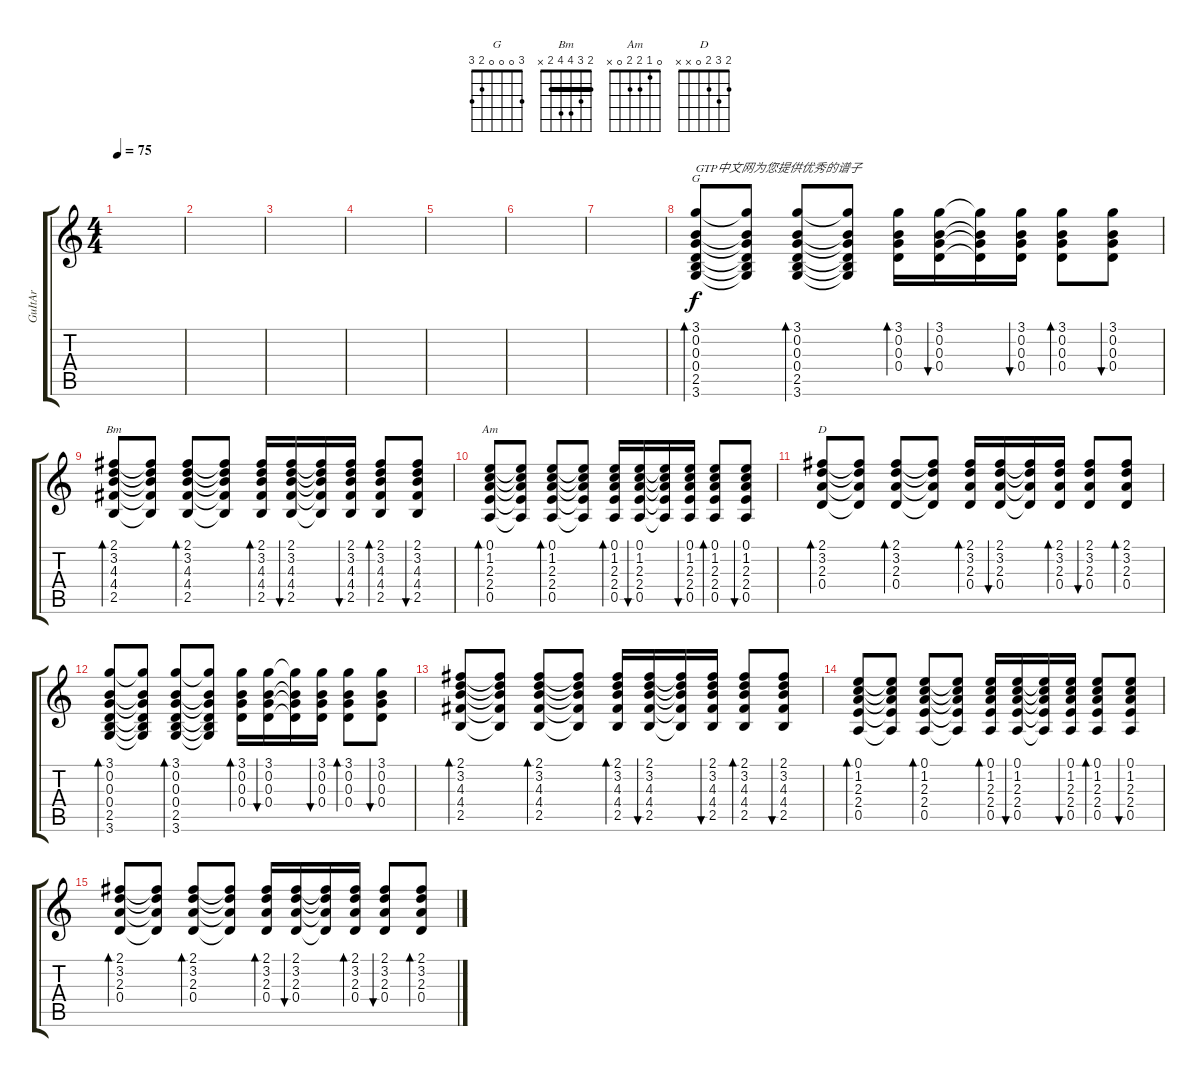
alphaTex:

\track ("GuItAr" "GuItAr") {instrument acousticguitarsteel}
\staff {score tabs}
\tuning (E4 B3 G3 D3 A2 E2) {hide}
\chord ("G" 3 0 0 0 2 3)
\chord ("Bm" 2 3 4 4 2 x) {barre 2}
\chord ("Am" 0 1 2 2 0 x)
\chord ("D" 2 3 2 0 x x)
\ts (4 4)
\tempo 75
\clef g2
\ks c
|
|
|
|
|
|
|
(3.1 0.2 0.3 0.4 2.5 3.6).8{bd 60 ch "G" txt "GTP中文网为您提供优秀的谱子"} (3.1{t} 0.2{t} 0.3{t} 0.4{t} 2.5{t} 3.6{t}).8 (3.1 0.2 0.3 0.4 2.5 3.6).8{bd 60} (3.1{t} 0.2{t} 0.3{t} 0.4{t} 2.5{t} 3.6{t}).8 (3.1 0.2 0.3 0.4).16{bd 60} (3.1 0.2 0.3 0.4).16{bu 60} (3.1{t} 0.2{t} 0.3{t} 0.4{t}).16 (3.1 0.2 0.3 0.4).16{bu 60} (3.1 0.2 0.3 0.4).8{bd 60} (3.1 0.2 0.3 0.4).8{bu 60} |
(2.1 3.2 4.3 4.4 2.5).8{bd 30 ch "Bm"} (2.1{t} 3.2{t} 4.3{t} 4.4{t} 2.5{t}).8 (2.1 3.2 4.3 4.4 2.5).8{bd 30} (2.1{t} 3.2{t} 4.3{t} 4.4{t} 2.5{t}).8 (2.1 3.2 4.3 4.4 2.5).16{bd 30} (2.1 3.2 4.3 4.4 2.5).16{bu 30} (2.1{t} 3.2{t} 4.3{t} 4.4{t} 2.5{t}).16 (2.1 3.2 4.3 4.4 2.5).16{bu 30} (2.1 3.2 4.3 4.4 2.5).8{bd 30} (2.1 3.2 4.3 4.4 2.5).8{bu 30} |
(0.1 1.2 2.3 2.4 0.5).8{bd 30 ch "Am"} (0.1{t} 1.2{t} 2.3{t} 2.4{t} 0.5{t}).8 (0.1 1.2 2.3 2.4 0.5).8{bd 30} (0.1{t} 1.2{t} 2.3{t} 2.4{t} 0.5{t}).8 (0.1 1.2 2.3 2.4 0.5).16{bd 30} (0.1 1.2 2.3 2.4 0.5).16{bu 30} (0.1{t} 1.2{t} 2.3{t} 2.4{t} 0.5{t}).16 (0.1 1.2 2.3 2.4 0.5).16{bu 30} (0.1 1.2 2.3 2.4 0.5).8{bd 30} (0.1 1.2 2.3 2.4 0.5).8{bu 30} |
(2.1 3.2 2.3 0.4).8{bd 30 ch "D"} (2.1{t} 3.2{t} 2.3{t} 0.4{t}).8 (2.1 3.2 2.3 0.4).8{bd 30} (2.1{t} 3.2{t} 2.3{t} 0.4{t}).8 (2.1 3.2 2.3 0.4).16{bd 30} (2.1 3.2 2.3 0.4).16{bu 30} (2.1{t} 3.2{t} 2.3{t} 0.4{t}).16 (2.1 3.2 2.3 0.4).16{bd 30} (2.1 3.2 2.3 0.4).8{bu 30} (2.1 3.2 2.3 0.4).8{bd 30} |
(3.1 0.2 0.3 0.4 2.5 3.6).8{bd 60} (3.1{t} 0.2{t} 0.3{t} 0.4{t} 2.5{t} 3.6{t}).8 (3.1 0.2 0.3 0.4 2.5 3.6).8{bd 60} (3.1{t} 0.2{t} 0.3{t} 0.4{t} 2.5{t} 3.6{t}).8 (3.1 0.2 0.3 0.4).16{bd 60} (3.1 0.2 0.3 0.4).16{bu 60} (3.1{t} 0.2{t} 0.3{t} 0.4{t}).16 (3.1 0.2 0.3 0.4).16{bu 60} (3.1 0.2 0.3 0.4).8{bd 60} (3.1 0.2 0.3 0.4).8{bu 60} |
(2.1 3.2 4.3 4.4 2.5).8{bd 30} (2.1{t} 3.2{t} 4.3{t} 4.4{t} 2.5{t}).8 (2.1 3.2 4.3 4.4 2.5).8{bd 30} (2.1{t} 3.2{t} 4.3{t} 4.4{t} 2.5{t}).8 (2.1 3.2 4.3 4.4 2.5).16{bd 30} (2.1 3.2 4.3 4.4 2.5).16{bu 30} (2.1{t} 3.2{t} 4.3{t} 4.4{t} 2.5{t}).16 (2.1 3.2 4.3 4.4 2.5).16{bu 30} (2.1 3.2 4.3 4.4 2.5).8{bd 30} (2.1 3.2 4.3 4.4 2.5).8{bu 30} |
(0.1 1.2 2.3 2.4 0.5).8{bd 30} (0.1{t} 1.2{t} 2.3{t} 2.4{t} 0.5{t}).8 (0.1 1.2 2.3 2.4 0.5).8{bd 30} (0.1{t} 1.2{t} 2.3{t} 2.4{t} 0.5{t}).8 (0.1 1.2 2.3 2.4 0.5).16{bd 30} (0.1 1.2 2.3 2.4 0.5).16{bu 30} (0.1{t} 1.2{t} 2.3{t} 2.4{t} 0.5{t}).16 (0.1 1.2 2.3 2.4 0.5).16{bu 30} (0.1 1.2 2.3 2.4 0.5).8{bd 30} (0.1 1.2 2.3 2.4 0.5).8{bu 30} |
(2.1 3.2 2.3 0.4).8{bd 30} (2.1{t} 3.2{t} 2.3{t} 0.4{t}).8 (2.1 3.2 2.3 0.4).8{bd 30} (2.1{t} 3.2{t} 2.3{t} 0.4{t}).8 (2.1 3.2 2.3 0.4).16{bd 30} (2.1 3.2 2.3 0.4).16{bu 30} (2.1{t} 3.2{t} 2.3{t} 0.4{t}).16 (2.1 3.2 2.3 0.4).16{bd 30} (2.1 3.2 2.3 0.4).8{bu 30} (2.1 3.2 2.3 0.4).8{bd 30}
